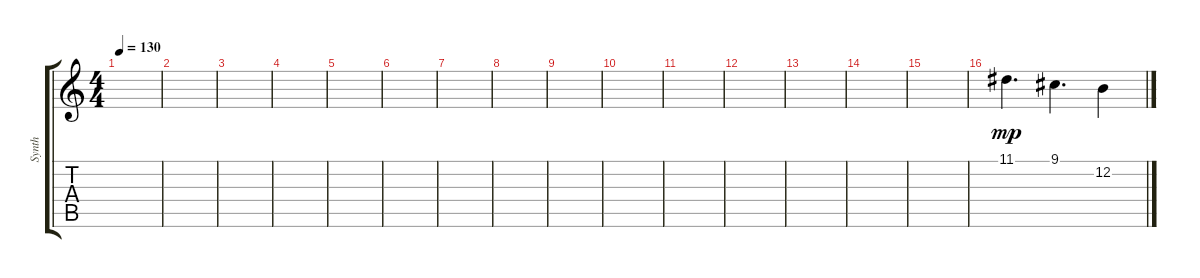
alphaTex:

\track ("Synth" "Synth") {instrument pad2warm bank 2}
\staff {score tabs}
\tuning (E4 B3 G3 D3 A2 E2) {hide}
\ts (4 4)
\tempo 130
\clef g2
\ks c
|
|
|
|
|
|
|
|
|
|
|
|
|
|
|
11.1.4{d dy mp} 9.1.4{d} 12.2.4
